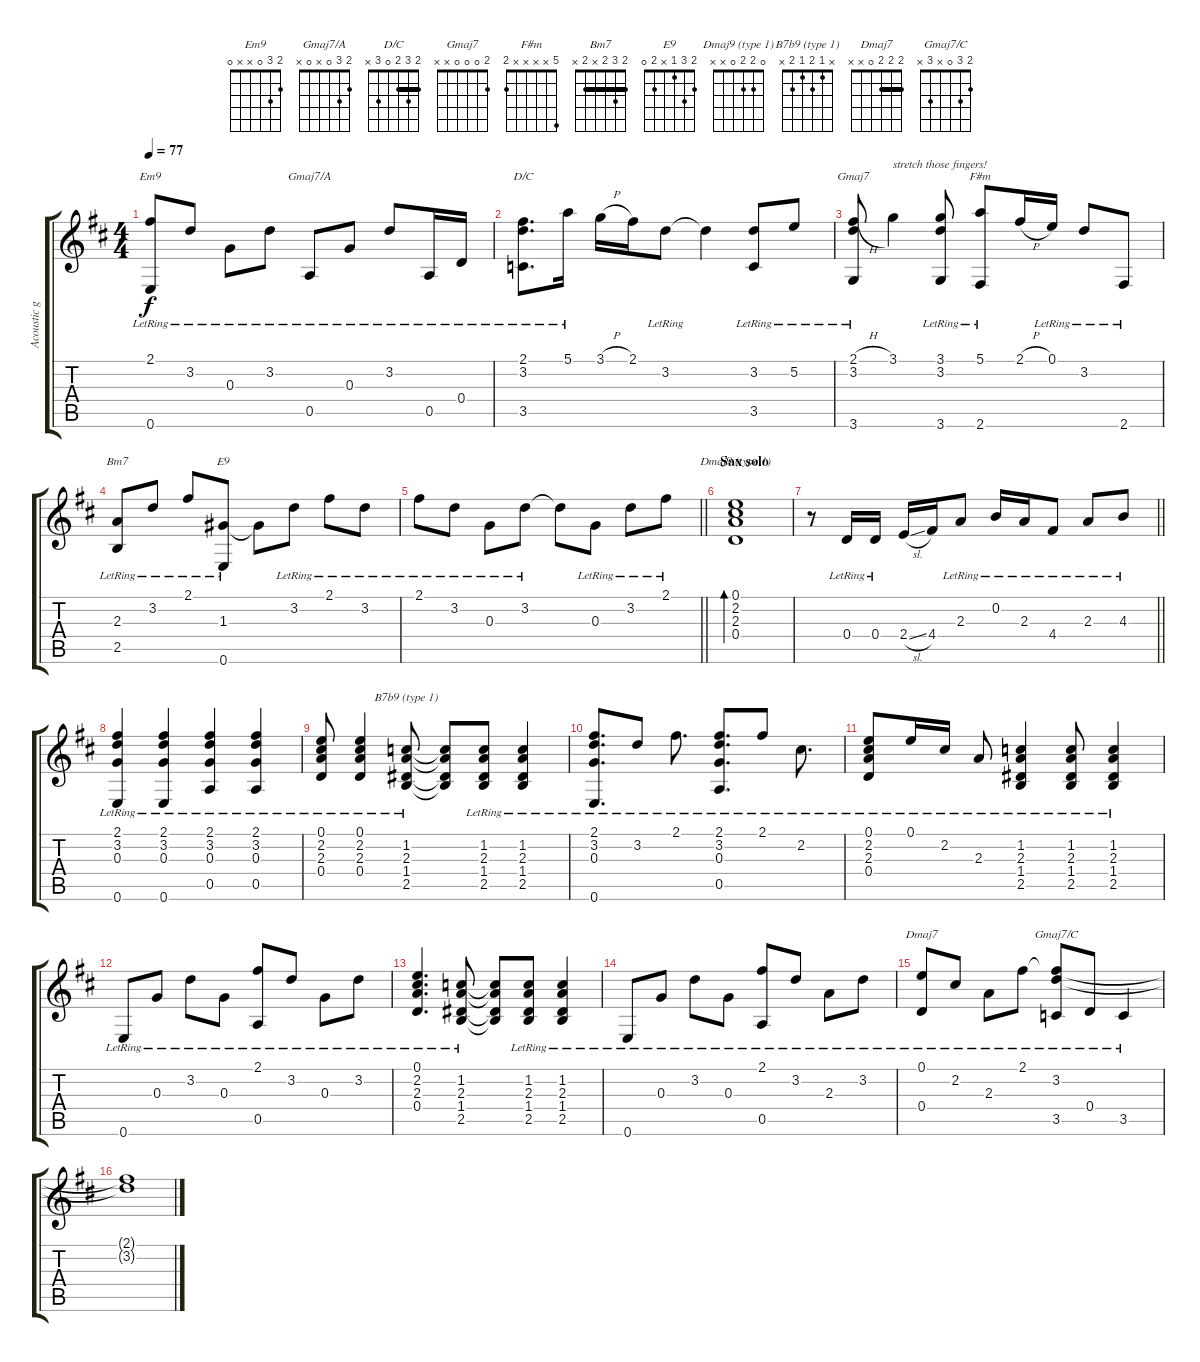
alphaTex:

\track ("Acoustic guitar" "Acoustic g") {instrument acousticguitarsteel}
\staff {score tabs}
\tuning (E4 B3 G3 D3 A2 E2) {hide}
\chord ("Em9" 2 3 0 x x 0)
\chord ("Gmaj7/A" 2 3 0 x 0 x)
\chord ("D/C" 2 3 2 0 3 x) {barre 2}
\chord ("Gmaj7" 2 0 0 0 x x)
\chord ("F#m" 5 x x x x 2)
\chord ("Bm7" 2 3 2 x 2 x) {barre 2}
\chord ("E9" 2 3 1 x 2 0)
\chord ("Dmaj9 (type 1)" 0 2 2 0 x x)
\chord ("B7b9 (type 1)" x 1 2 1 2 x)
\chord ("Dmaj7" 2 2 2 0 x x) {barre 2}
\chord ("Gmaj7/C" 2 3 0 x 3 x)
\ts (4 4)
\tempo 77
\clef g2
\ks d
(2.1{lr} 0.6{lr}).8{ch "Em9" dy f} 3.2{lr}.8 0.3{lr}.8 3.2{lr}.8 0.5{lr}.8{ch "Gmaj7/A"} 0.3{lr}.8 3.2{lr}.8 0.5{lr}.16 0.4{lr}.16 |
(2.1{lr} 3.2{lr} 3.5{lr}).8{d ch "D/C"} 5.1{lr}.16 3.1{h}.16 2.1.16 3.2{lr}.8 3.2{t}.4 (3.2{lr} 3.5).8 5.2{lr}.8 |
(2.1{h} 3.2{lr} 3.6).8{ch "Gmaj7"} 3.1.4{txt "stretch those fingers!"} (3.1{lr} 3.2{lr} 3.6{lr}).8 (5.1{lr} 2.6{lr}).8{ch "F#m"} 2.1{h}.16 0.1{lr}.16 3.2{lr}.8 2.6{lr}.8 |
(2.3{lr} 2.5{lr}).8{ch "Bm7"} 3.2{lr}.8 2.1{lr}.8 (1.3{lr} 0.6{lr}).8{ch "E9"} 1.3{t}.8 3.2{lr}.8 2.1{lr}.8 3.2{lr}.8 |
\barLineRight lightlight
2.1{lr}.8 3.2{lr}.8 0.3{lr}.8 3.2{lr}.8 3.2{t}.8 0.3{lr}.8 3.2{lr}.8 2.1{lr}.8 |
\section ("" "Sax solo")
(0.1 2.2 2.3 0.4).1{bd 30 ch "Dmaj9 (type 1)"} |
\barLineRight lightlight
r.8 0.4{lr}.16 0.4{lr}.16 2.4{sl}.16 4.4.16 2.3{lr}.8 0.2{lr}.16 2.3{lr}.16 4.4{lr}.8 2.3{lr}.8 4.3{lr}.8 |
(2.1{lr} 3.2{lr} 0.3{lr} 0.6{lr}).4{volume 7} (2.1{lr} 3.2{lr} 0.3{lr} 0.6{lr}).4 (2.1{lr} 3.2{lr} 0.3{lr} 0.5{lr}).4 (2.1{lr} 3.2{lr} 0.3{lr} 0.5{lr}).4 |
(0.1{lr} 2.2{lr} 2.3{lr} 0.4{lr}).8 (0.1{lr} 2.2{lr} 2.3{lr} 0.4{lr}).4 (1.2{lr} 2.3{lr} 1.4{lr} 2.5{lr}).8{ch "B7b9 (type 1)"} (1.2{t} 2.3{t} 1.4{t} 2.5{t}).8 (1.2{lr} 2.3{lr} 1.4{lr} 2.5{lr}).8 (1.2{lr} 2.3{lr} 1.4{lr} 2.5{lr}).4 |
(2.1{lr} 3.2{lr} 0.3{lr} 0.6{lr}).8{d} 3.2{lr}.8 2.1{lr}.8{d} (2.1{lr} 3.2{lr} 0.3{lr} 0.5{lr}).8{d} 2.1{lr}.8 2.2{lr}.8{d} |
(0.1{lr} 2.2{lr} 2.3{lr} 0.4{lr}).8 0.1{lr}.16 2.2{lr}.16 2.3{lr}.8 (1.2{lr} 2.3{lr} 1.4{lr} 2.5{lr}).4 (1.2{lr} 2.3{lr} 1.4{lr} 2.5{lr}).8 (1.2{lr} 2.3{lr} 1.4{lr} 2.5{lr}).4 |
0.6{lr}.8 0.3{lr}.8 3.2{lr}.8 0.3{lr}.8 (2.1{lr} 0.5).8 3.2{lr}.8 0.3{lr}.8 3.2{lr}.8 |
(0.1{lr} 2.2{lr} 2.3{lr} 0.4).4{d} (1.2{lr} 2.3{lr} 1.4{lr} 2.5{lr}).8 (1.2{t} 2.3{t} 1.4{t} 2.5{t}).8 (1.2{lr} 2.3{lr} 1.4{lr} 2.5{lr}).8 (1.2{lr} 2.3{lr} 1.4{lr} 2.5{lr}).4 |
0.6{lr}.8 0.3{lr}.8 3.2{lr}.8 0.3{lr}.8 (2.1{lr} 0.5).8 3.2{lr}.8 2.3{lr}.8 3.2{lr}.8 |
(0.1{lr} 0.4{lr}).8{ch "Dmaj7"} 2.2{lr}.8 2.3{lr}.8 2.1{lr}.8 (2.1{t} 3.2{lr} 3.5{lr}).8{ch "Gmaj7/C"} 0.4{lr}.8 3.5{lr}.4 |
(2.1{t} 3.2{t}).1
